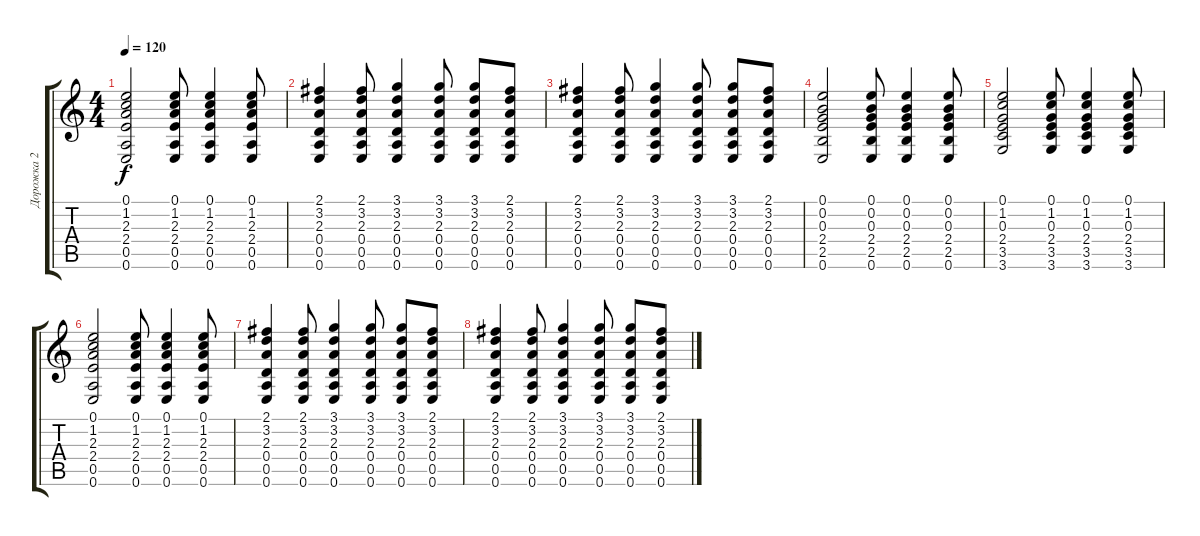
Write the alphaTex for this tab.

\track ("Дорожка 2" "Дорожка 2") {instrument acousticguitarsteel}
\staff {score tabs}
\tuning (E4 B3 G3 D3 A2 E2) {hide}
\ts (4 4)
\tempo 120
\clef g2
\ks c
(0.1 1.2 2.3 2.4 0.5 0.6).2{dy f} (0.1 1.2 2.3 2.4 0.5 0.6).8 (0.1 1.2 2.3 2.4 0.5 0.6).4 (0.1 1.2 2.3 2.4 0.5 0.6).8 |
(2.1 3.2 2.3 0.4 0.5 0.6).4 (2.1 3.2 2.3 0.4 0.5 0.6).8 (3.1 3.2 2.3 0.4 0.5 0.6).4 (3.1 3.2 2.3 0.4 0.5 0.6).8 (3.1 3.2 2.3 0.4 0.5 0.6).8 (2.1 3.2 2.3 0.4 0.5 0.6).8 |
(2.1 3.2 2.3 0.4 0.5 0.6).4 (2.1 3.2 2.3 0.4 0.5 0.6).8 (3.1 3.2 2.3 0.4 0.5 0.6).4 (3.1 3.2 2.3 0.4 0.5 0.6).8 (3.1 3.2 2.3 0.4 0.5 0.6).8 (2.1 3.2 2.3 0.4 0.5 0.6).8 |
(0.1 0.2 0.3 2.4 2.5 0.6).2 (0.1 0.2 0.3 2.4 2.5 0.6).8 (0.1 0.2 0.3 2.4 2.5 0.6).4 (0.1 0.2 0.3 2.4 2.5 0.6).8 |
(0.1 1.2 0.3 2.4 3.5 3.6).2 (0.1 1.2 0.3 2.4 3.5 3.6).8 (0.1 1.2 0.3 2.4 3.5 3.6).4 (0.1 1.2 0.3 2.4 3.5 3.6).8 |
(0.1 1.2 2.3 2.4 0.5 0.6).2 (0.1 1.2 2.3 2.4 0.5 0.6).8 (0.1 1.2 2.3 2.4 0.5 0.6).4 (0.1 1.2 2.3 2.4 0.5 0.6).8 |
(2.1 3.2 2.3 0.4 0.5 0.6).4 (2.1 3.2 2.3 0.4 0.5 0.6).8 (3.1 3.2 2.3 0.4 0.5 0.6).4 (3.1 3.2 2.3 0.4 0.5 0.6).8 (3.1 3.2 2.3 0.4 0.5 0.6).8 (2.1 3.2 2.3 0.4 0.5 0.6).8 |
(2.1 3.2 2.3 0.4 0.5 0.6).4 (2.1 3.2 2.3 0.4 0.5 0.6).8 (3.1 3.2 2.3 0.4 0.5 0.6).4 (3.1 3.2 2.3 0.4 0.5 0.6).8 (3.1 3.2 2.3 0.4 0.5 0.6).8 (2.1 3.2 2.3 0.4 0.5 0.6).8
